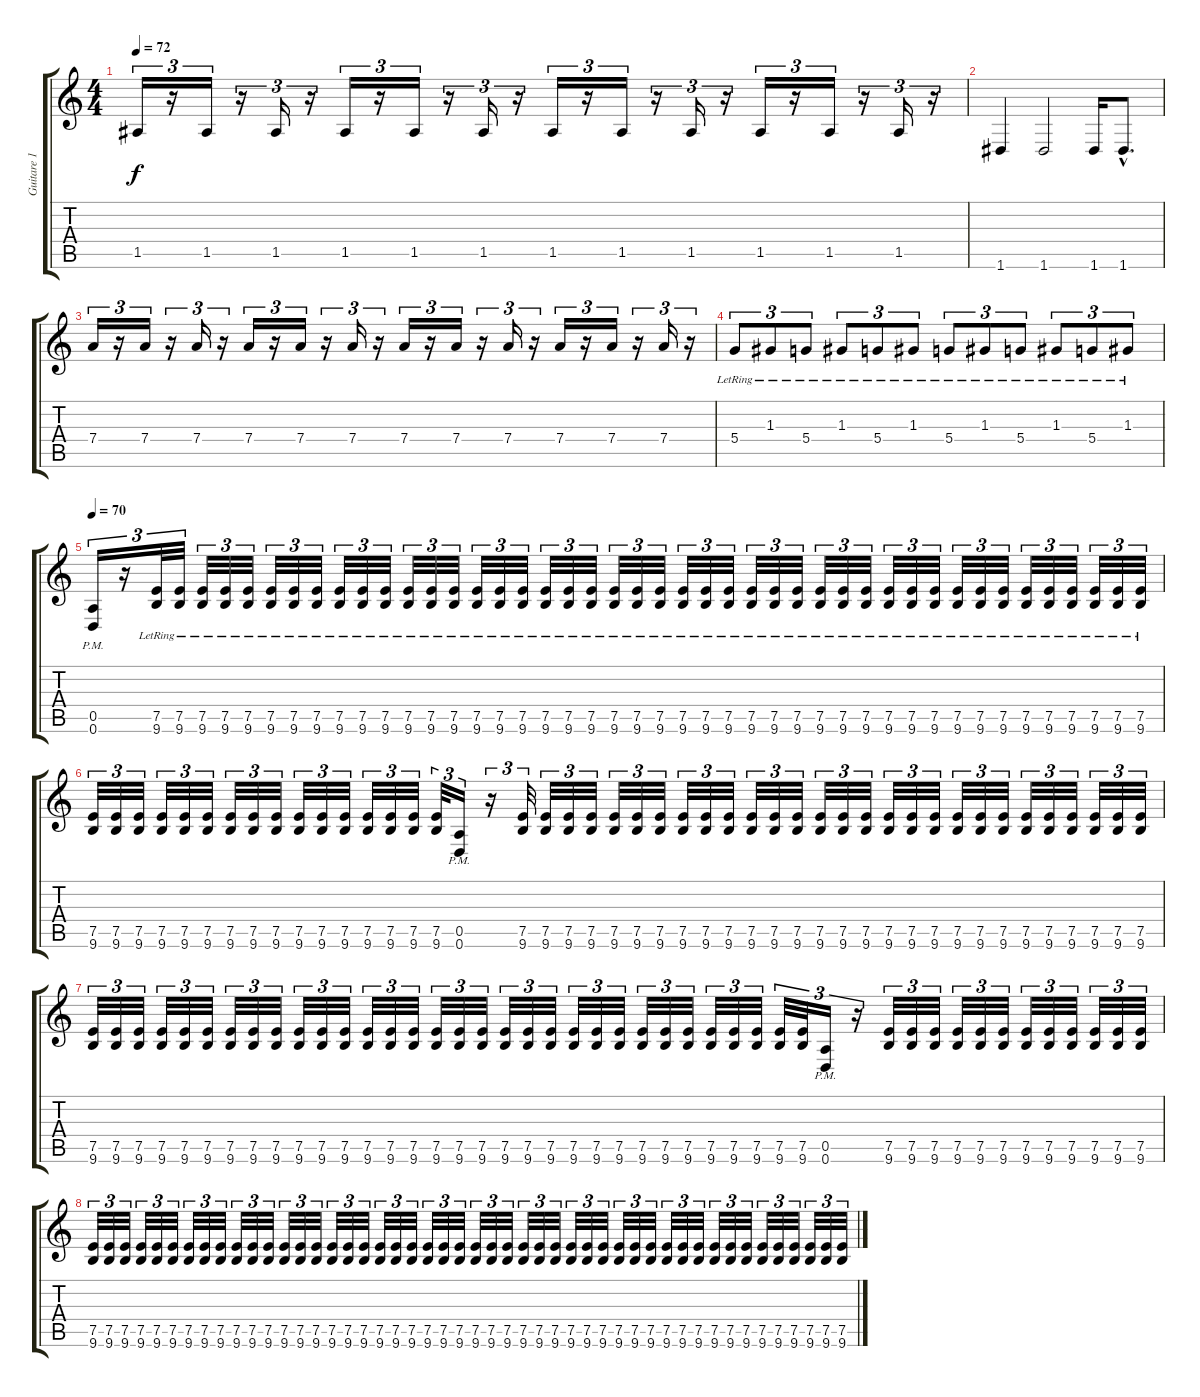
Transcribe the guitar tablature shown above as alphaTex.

\track ("Guitare 1" "Guitare 1") {instrument overdrivenguitar}
\staff {score tabs}
\tuning (E4 B3 G3 D3 A2 D2) {hide}
\ts (4 4)
\tempo 72
\clef g2
\ks c
1.5.16{tu (3 2) dy f} r.16{tu (3 2)} 1.5.16{tu (3 2)} r.16{tu (3 2)} 1.5.16{tu (3 2)} r.16{tu (3 2)} 1.5.16{tu (3 2)} r.16{tu (3 2)} 1.5.16{tu (3 2)} r.16{tu (3 2)} 1.5.16{tu (3 2)} r.16{tu (3 2)} 1.5.16{tu (3 2)} r.16{tu (3 2)} 1.5.16{tu (3 2)} r.16{tu (3 2)} 1.5.16{tu (3 2)} r.16{tu (3 2)} 1.5.16{tu (3 2)} r.16{tu (3 2)} 1.5.16{tu (3 2)} r.16{tu (3 2)} 1.5.16{tu (3 2)} r.16{tu (3 2)} |
1.6.4 1.6.2 1.6.16 1.6{hac}.8{d} |
7.4.16{tu (3 2)} r.16{tu (3 2)} 7.4.16{tu (3 2)} r.16{tu (3 2)} 7.4.16{tu (3 2)} r.16{tu (3 2)} 7.4.16{tu (3 2)} r.16{tu (3 2)} 7.4.16{tu (3 2)} r.16{tu (3 2)} 7.4.16{tu (3 2)} r.16{tu (3 2)} 7.4.16{tu (3 2)} r.16{tu (3 2)} 7.4.16{tu (3 2)} r.16{tu (3 2)} 7.4.16{tu (3 2)} r.16{tu (3 2)} 7.4.16{tu (3 2)} r.16{tu (3 2)} 7.4.16{tu (3 2)} r.16{tu (3 2)} 7.4.16{tu (3 2)} r.16{tu (3 2)} |
5.4{lr}.8{tu (3 2)} 1.3{lr}.8{tu (3 2)} 5.4{lr}.8{tu (3 2)} 1.3{lr}.8{tu (3 2)} 5.4{lr}.8{tu (3 2)} 1.3{lr}.8{tu (3 2)} 5.4{lr}.8{tu (3 2)} 1.3{lr}.8{tu (3 2)} 5.4{lr}.8{tu (3 2)} 1.3{lr}.8{tu (3 2)} 5.4{lr}.8{tu (3 2)} 1.3{lr}.8{tu (3 2)} |
\tempo 70
(0.5{pm} 0.6{pm}).16{tu (3 2)} r.16{tu (3 2)} (7.5{lr} 9.6{lr}).32{tu (3 2)} (7.5{lr} 9.6{lr}).32{tu (3 2)} (7.5{lr} 9.6{lr}).32{tu (3 2)} (7.5{lr} 9.6{lr}).32{tu (3 2)} (7.5{lr} 9.6{lr}).32{tu (3 2)} (7.5{lr} 9.6{lr}).32{tu (3 2)} (7.5{lr} 9.6{lr}).32{tu (3 2)} (7.5{lr} 9.6{lr}).32{tu (3 2)} (7.5{lr} 9.6{lr}).32{tu (3 2)} (7.5{lr} 9.6{lr}).32{tu (3 2)} (7.5{lr} 9.6{lr}).32{tu (3 2)} (7.5{lr} 9.6{lr}).32{tu (3 2)} (7.5{lr} 9.6{lr}).32{tu (3 2)} (7.5{lr} 9.6{lr}).32{tu (3 2)} (7.5{lr} 9.6{lr}).32{tu (3 2)} (7.5{lr} 9.6{lr}).32{tu (3 2)} (7.5{lr} 9.6{lr}).32{tu (3 2)} (7.5{lr} 9.6{lr}).32{tu (3 2)} (7.5{lr} 9.6{lr}).32{tu (3 2)} (7.5{lr} 9.6{lr}).32{tu (3 2)} (7.5{lr} 9.6{lr}).32{tu (3 2)} (7.5{lr} 9.6{lr}).32{tu (3 2)} (7.5{lr} 9.6{lr}).32{tu (3 2)} (7.5{lr} 9.6{lr}).32{tu (3 2)} (7.5{lr} 9.6{lr}).32{tu (3 2)} (7.5{lr} 9.6{lr}).32{tu (3 2)} (7.5{lr} 9.6{lr}).32{tu (3 2)} (7.5{lr} 9.6{lr}).32{tu (3 2)} (7.5{lr} 9.6{lr}).32{tu (3 2)} (7.5{lr} 9.6{lr}).32{tu (3 2)} (7.5{lr} 9.6{lr}).32{tu (3 2)} (7.5{lr} 9.6{lr}).32{tu (3 2)} (7.5{lr} 9.6{lr}).32{tu (3 2)} (7.5{lr} 9.6{lr}).32{tu (3 2)} (7.5{lr} 9.6{lr}).32{tu (3 2)} (7.5{lr} 9.6{lr}).32{tu (3 2)} (7.5{lr} 9.6{lr}).32{tu (3 2)} (7.5{lr} 9.6{lr}).32{tu (3 2)} (7.5{lr} 9.6{lr}).32{tu (3 2)} (7.5{lr} 9.6{lr}).32{tu (3 2)} (7.5{lr} 9.6{lr}).32{tu (3 2)} (7.5 9.6{lr}).32{tu (3 2)} (7.5 9.6{lr}).32{tu (3 2)} (7.5 9.6{lr}).32{tu (3 2)} |
(7.5 9.6).32{tu (3 2)} (7.5 9.6).32{tu (3 2)} (7.5 9.6).32{tu (3 2)} (7.5 9.6).32{tu (3 2)} (7.5 9.6).32{tu (3 2)} (7.5 9.6).32{tu (3 2)} (7.5 9.6).32{tu (3 2)} (7.5 9.6).32{tu (3 2)} (7.5 9.6).32{tu (3 2)} (7.5 9.6).32{tu (3 2)} (7.5 9.6).32{tu (3 2)} (7.5 9.6).32{tu (3 2)} (7.5 9.6).32{tu (3 2)} (7.5 9.6).32{tu (3 2)} (7.5 9.6).32{tu (3 2)} (7.5 9.6).32{tu (3 2)} (0.5{pm} 0.6{pm}).16{tu (3 2)} r.16{tu (3 2)} (7.5 9.6).32{tu (3 2)} (7.5 9.6).32{tu (3 2)} (7.5 9.6).32{tu (3 2)} (7.5 9.6).32{tu (3 2)} (7.5 9.6).32{tu (3 2)} (7.5 9.6).32{tu (3 2)} (7.5 9.6).32{tu (3 2)} (7.5 9.6).32{tu (3 2)} (7.5 9.6).32{tu (3 2)} (7.5 9.6).32{tu (3 2)} (7.5 9.6).32{tu (3 2)} (7.5 9.6).32{tu (3 2)} (7.5 9.6).32{tu (3 2)} (7.5 9.6).32{tu (3 2)} (7.5 9.6).32{tu (3 2)} (7.5 9.6).32{tu (3 2)} (7.5 9.6).32{tu (3 2)} (7.5 9.6).32{tu (3 2)} (7.5 9.6).32{tu (3 2)} (7.5 9.6).32{tu (3 2)} (7.5 9.6).32{tu (3 2)} (7.5 9.6).32{tu (3 2)} (7.5 9.6).32{tu (3 2)} (7.5 9.6).32{tu (3 2)} (7.5 9.6).32{tu (3 2)} (7.5 9.6).32{tu (3 2)} (7.5 9.6).32{tu (3 2)} (7.5 9.6).32{tu (3 2)} |
(7.5 9.6).32{tu (3 2)} (7.5 9.6).32{tu (3 2)} (7.5 9.6).32{tu (3 2)} (7.5 9.6).32{tu (3 2)} (7.5 9.6).32{tu (3 2)} (7.5 9.6).32{tu (3 2)} (7.5 9.6).32{tu (3 2)} (7.5 9.6).32{tu (3 2)} (7.5 9.6).32{tu (3 2)} (7.5 9.6).32{tu (3 2)} (7.5 9.6).32{tu (3 2)} (7.5 9.6).32{tu (3 2)} (7.5 9.6).32{tu (3 2)} (7.5 9.6).32{tu (3 2)} (7.5 9.6).32{tu (3 2)} (7.5 9.6).32{tu (3 2)} (7.5 9.6).32{tu (3 2)} (7.5 9.6).32{tu (3 2)} (7.5 9.6).32{tu (3 2)} (7.5 9.6).32{tu (3 2)} (7.5 9.6).32{tu (3 2)} (7.5 9.6).32{tu (3 2)} (7.5 9.6).32{tu (3 2)} (7.5 9.6).32{tu (3 2)} (7.5 9.6).32{tu (3 2)} (7.5 9.6).32{tu (3 2)} (7.5 9.6).32{tu (3 2)} (7.5 9.6).32{tu (3 2)} (7.5 9.6).32{tu (3 2)} (7.5 9.6).32{tu (3 2)} (7.5 9.6).32{tu (3 2)} (7.5 9.6).32{tu (3 2)} (0.5{pm} 0.6{pm}).16{tu (3 2)} r.16{tu (3 2)} (7.5 9.6).32{tu (3 2) volume 11} (7.5 9.6).32{tu (3 2)} (7.5 9.6).32{tu (3 2)} (7.5 9.6).32{tu (3 2)} (7.5 9.6).32{tu (3 2)} (7.5 9.6).32{tu (3 2)} (7.5 9.6).32{tu (3 2)} (7.5 9.6).32{tu (3 2)} (7.5 9.6).32{tu (3 2)} (7.5 9.6).32{tu (3 2)} (7.5 9.6).32{tu (3 2)} (7.5 9.6).32{tu (3 2)} |
(7.5 9.6).32{tu (3 2)} (7.5 9.6).32{tu (3 2)} (7.5 9.6).32{tu (3 2)} (7.5 9.6).32{tu (3 2)} (7.5 9.6).32{tu (3 2)} (7.5 9.6).32{tu (3 2)} (7.5 9.6).32{tu (3 2)} (7.5 9.6).32{tu (3 2)} (7.5 9.6).32{tu (3 2)} (7.5 9.6).32{tu (3 2)} (7.5 9.6).32{tu (3 2)} (7.5 9.6).32{tu (3 2)} (7.5 9.6).32{tu (3 2)} (7.5 9.6).32{tu (3 2)} (7.5 9.6).32{tu (3 2)} (7.5 9.6).32{tu (3 2)} (7.5 9.6).32{tu (3 2)} (7.5 9.6).32{tu (3 2)} (7.5 9.6).32{tu (3 2)} (7.5 9.6).32{tu (3 2)} (7.5 9.6).32{tu (3 2)} (7.5 9.6).32{tu (3 2)} (7.5 9.6).32{tu (3 2)} (7.5 9.6).32{tu (3 2)} (7.5 9.6).32{tu (3 2)} (7.5 9.6).32{tu (3 2)} (7.5 9.6).32{tu (3 2)} (7.5 9.6).32{tu (3 2)} (7.5 9.6).32{tu (3 2)} (7.5 9.6).32{tu (3 2)} (7.5 9.6).32{tu (3 2)} (7.5 9.6).32{tu (3 2)} (7.5 9.6).32{tu (3 2)} (7.5 9.6).32{tu (3 2)} (7.5 9.6).32{tu (3 2)} (7.5 9.6).32{tu (3 2)} (7.5 9.6).32{tu (3 2)} (7.5 9.6).32{tu (3 2)} (7.5 9.6).32{tu (3 2)} (7.5 9.6).32{tu (3 2)} (7.5 9.6).32{tu (3 2)} (7.5 9.6).32{tu (3 2)} (7.5 9.6).32{tu (3 2)} (7.5 9.6).32{tu (3 2)} (7.5 9.6).32{tu (3 2)} (7.5 9.6).32{tu (3 2)} (7.5 9.6).32{tu (3 2)} (7.5 9.6).32{tu (3 2)}
